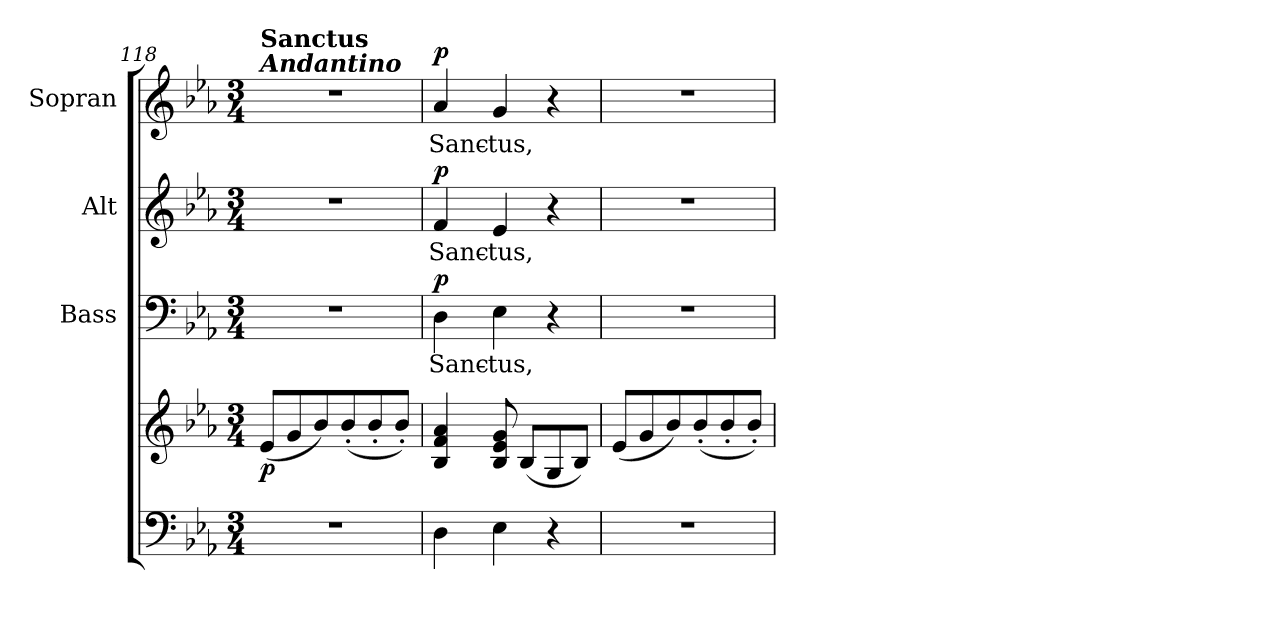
**kern	**kern	**dynam	**kern	**text	**dynam	**kern	**text	**dynam	**kern	**text	**dynam
*part4	*part4	*part4	*part3	*part3	*part3	*part2	*part2	*part2	*part1	*part1	*part1
*staff5	*staff4	*staff4/5	*staff3	*staff3	*staff3	*staff2	*staff2	*staff2	*staff1	*staff1	*staff1
*	*	*	*I"Bass	*	*	*I"Alt	*	*	*I"Sopran	*	*
*	*	*	*I'B.	*	*	*I'A.	*	*	*I'S.	*	*
!!LO:LB:g=z
*clefF4	*clefG2	*	*clefF4	*	*	*clefG2	*	*	*clefG2	*	*
*k[b-e-a-]	*k[b-e-a-]	*	*k[b-e-a-]	*	*	*k[b-e-a-]	*	*	*k[b-e-a-]	*	*
*E-:	*E-:	*	*E-:	*	*	*E-:	*	*	*E-:	*	*
*M3/4	*M3/4	*	*M3/4	*	*	*M3/4	*	*	*M3/4	*	*
=118	=118	=118	=118	=118	=118	=118	=118	=118	=118	=118	=118
!	!	!	!	!	!	!	!	!	!LO:TX:a:Bi:t=Andantino	!	!
!	!	!	!	!	!	!	!	!	!LO:TX:a:B:t=Sanctus	!	!
!	!	!LO:DY:b	!	!	!	!	!	!	!	!	!
2.r	(<8e-/L	p	2.r	.	.	2.r	.	.	2.r	.	.
.	8g/	.	.	.	.	.	.	.	.	.	.
.	8b-/)	.	.	.	.	.	.	.	.	.	.
.	(<8b-'</	.	.	.	.	.	.	.	.	.	.
.	8b-'</	.	.	.	.	.	.	.	.	.	.
.	8b-'</J)	.	.	.	.	.	.	.	.	.	.
=119	=119	=119	=119	=119	=119	=119	=119	=119	=119	=119	=119
!	!	!	!	!LO:LY:b	!LO:DY:a	!	!LO:LY:b	!LO:DY:a	!	!LO:LY:b	!LO:DY:a
4D\	4B-/ 4f/ 4a-/	.	4D\	Sanc-	p	4f/	Sanc-	p	4a-/	Sanc-	p
!	!	!	!	!LO:LY:b	!	!	!LO:LY:b	!	!	!LO:LY:b	!
4E-\	8B-/ 8e-/ 8g/	.	4E-\	-tus,	.	4e-/	-tus,	.	4g/	-tus,	.
.	(<8B-/L	.	.	.	.	.	.	.	.	.	.
4r	8G/	.	4r	.	.	4r	.	.	4r	.	.
.	8B-/J)	.	.	.	.	.	.	.	.	.	.
=120	=120	=120	=120	=120	=120	=120	=120	=120	=120	=120	=120
2.r	(<8e-/L	.	2.r	.	.	2.r	.	.	2.r	.	.
.	8g/	.	.	.	.	.	.	.	.	.	.
.	8b-/)	.	.	.	.	.	.	.	.	.	.
.	(<8b-'</	.	.	.	.	.	.	.	.	.	.
.	8b-'</	.	.	.	.	.	.	.	.	.	.
.	8b-'</J)	.	.	.	.	.	.	.	.	.	.
=	=	=	=	=	=	=	=	=	=	=	=
*-	*-	*-	*-	*-	*-	*-	*-	*-	*-	*-	*-
